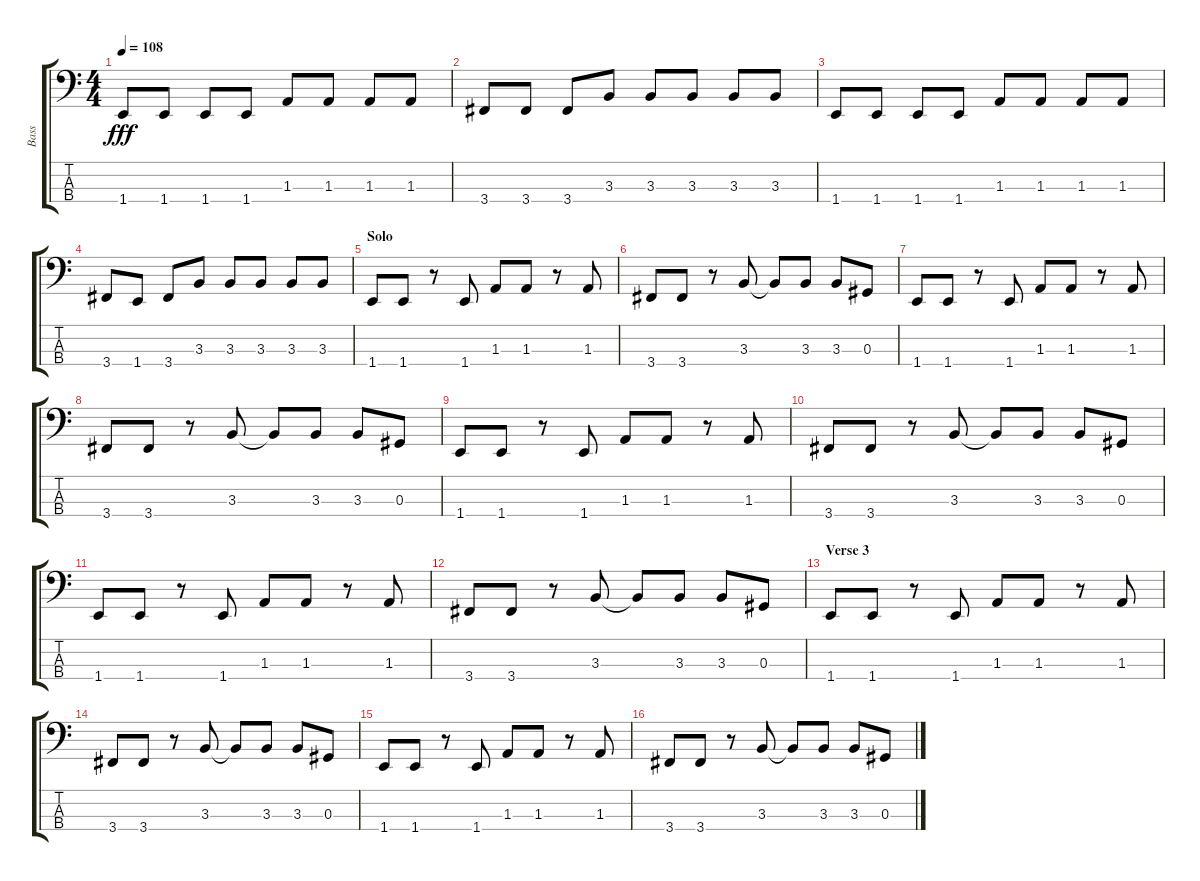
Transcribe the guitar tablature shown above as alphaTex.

\track ("Bass" "Bass") {instrument electricbasspick}
\staff {score tabs}
\tuning (Gb2 Db2 Ab1 Eb1) {hide}
\ts (4 4)
\tempo 108
\clef f4
\ks c
1.4.8{dy fff} 1.4.8 1.4.8 1.4.8 1.3.8 1.3.8 1.3.8 1.3.8 |
3.4.8 3.4.8 3.4.8 3.3.8 3.3.8 3.3.8 3.3.8 3.3.8 |
1.4.8 1.4.8 1.4.8 1.4.8 1.3.8 1.3.8 1.3.8 1.3.8 |
3.4.8 1.4.8 3.4.8 3.3.8 3.3.8 3.3.8 3.3.8 3.3.8 |
\section ("" "Solo")
1.4.8 1.4.8 r.8 1.4.8 1.3.8 1.3.8 r.8 1.3.8 |
3.4.8 3.4.8 r.8 3.3.8 3.3{t}.8 3.3.8 3.3.8 0.3.8 |
1.4.8 1.4.8 r.8 1.4.8 1.3.8 1.3.8 r.8 1.3.8 |
3.4.8 3.4.8 r.8 3.3.8 3.3{t}.8 3.3.8 3.3.8 0.3.8 |
1.4.8 1.4.8 r.8 1.4.8 1.3.8 1.3.8 r.8 1.3.8 |
3.4.8 3.4.8 r.8 3.3.8 3.3{t}.8 3.3.8 3.3.8 0.3.8 |
1.4.8 1.4.8 r.8 1.4.8 1.3.8 1.3.8 r.8 1.3.8 |
3.4.8 3.4.8 r.8 3.3.8 3.3{t}.8 3.3.8 3.3.8 0.3.8 |
\section ("" "Verse 3")
1.4.8 1.4.8 r.8 1.4.8 1.3.8 1.3.8 r.8 1.3.8 |
3.4.8 3.4.8 r.8 3.3.8 3.3{t}.8 3.3.8 3.3.8 0.3.8 |
1.4.8 1.4.8 r.8 1.4.8 1.3.8 1.3.8 r.8 1.3.8 |
3.4.8 3.4.8 r.8 3.3.8 3.3{t}.8 3.3.8 3.3.8 0.3.8
